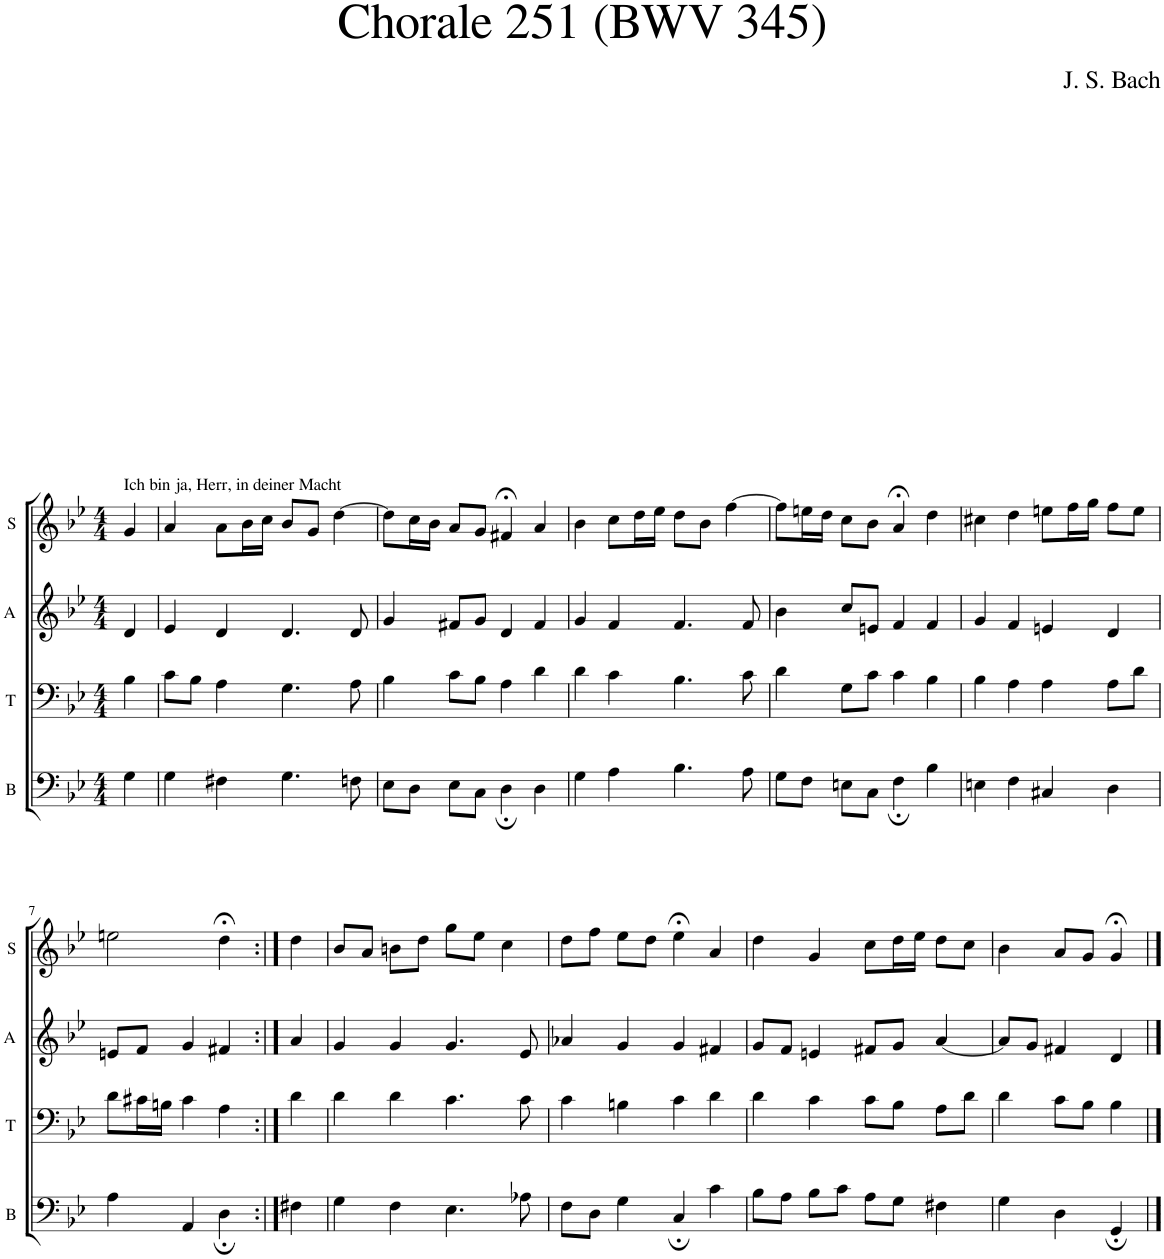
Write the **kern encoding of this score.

**kern	**kern	**kern	**kern
*part4	*part3	*part2	*part1
*staff4	*staff3	*staff2	*staff1
*I"B	*I"T	*I"A	*I"S
*I'B	*I'T	*I'A	*I'S
*clefF4	*clefF4	*clefG2	*clefG2
*k[b-e-]	*k[b-e-]	*k[b-e-]	*k[b-e-]
*M4/4	*M4/4	*M4/4	*M4/4
=1	=1	=1	=1
!	!	!	!LO:TX:a:t=Ich bin ja, Herr, in deiner Macht
4G\	4B-\	4d/	4g/
=2	=2	=2	=2
4G\	8c\L	4e-/	4a/
.	8B-\J	.	.
4F#X\	4A\	4d/	8a\L
.	.	.	16b-\L
.	.	.	16cc\JJ
4.G\	4.G\	4.d/	8b-/L
.	.	.	8g/J
.	.	.	[4dd\
8Fn\	8A\	8d/	.
=3	=3	=3	=3
8E-\L	4B-\	4g/	8dd\L]
8D\J	.	.	16cc\L
.	.	.	16b-\JJ
8E-\L	8c\L	8f#X/L	8a/L
8C\J	8B-\J	8g/J	8g/J
4D;\	4A\	4d/	4f#X;</
4D\	4d\	4f#/	4a/
=4	=4	=4	=4
4G\	4d\	4g/	4b-\
4A\	4c\	4f/	8cc\L
.	.	.	16dd\L
.	.	.	16ee-\JJ
4.B-\	4.B-\	4.f/	8dd\L
.	.	.	8b-\J
.	.	.	[4ff\
8A\	8c\	8f/	.
=5	=5	=5	=5
8G\L	4d\	4b-\	8ff\L]
8F\J	.	.	16een\L
.	.	.	16dd\JJ
8En\L	8G\L	8cc/L	8cc\L
8C\J	8c\J	8en/J	8b-\J
4F;\	4c\	4f/	4a;</
4B-\	4B-\	4f/	4dd\
=6	=6	=6	=6
4En\	4B-\	4g/	4cc#X\
4F\	4A\	4f/	4dd\
4C#X/	4A\	4en/	8een\L
.	.	.	16ff\L
.	.	.	16gg\JJ
4D\	8A\L	4d/	8ff\L
.	8d\J	.	8ee\J
!!LO:LB:g=z
=7	=7	=7	=7
4A\	8d\L	8en/L	2een\
.	16c#X\L	8f/J	.
.	16Bn\JJ	.	.
4AA/	4c#\	4g/	.
4D;\	4A\	4f#X/	4dd;<\
=8:|!	=8:|!	=8:|!	=8:|!
4F#X\	4d\	4a/	4dd\
=9	=9	=9	=9
4G\	4d\	4g/	8b-/L
.	.	.	8a/J
4F\	4d\	4g/	8bn\L
.	.	.	8dd\J
4.E-\	4.c\	4.g/	8gg\L
.	.	.	8ee-\J
.	.	.	4cc\
8A-X\	8c\	8e-/	.
=10	=10	=10	=10
8F\L	4c\	4a-X/	8dd\L
8D\J	.	.	8ff\J
4G\	4Bn\	4g/	8ee-\L
.	.	.	8dd\J
4C;/	4c\	4g/	4ee-;<\
4c\	4d\	4f#X/	4a/
=11	=11	=11	=11
8B-\L	4d\	8g/L	4dd\
8A\J	.	8f/J	.
8B-\L	4c\	4en/	4g/
8c\J	.	.	.
8A\L	8c\L	8f#X/L	8cc\L
8G\J	8B-\J	8g/J	16dd\L
.	.	.	16ee-\JJ
4F#X\	8A\L	[4a/	8dd\L
.	8d\J	.	8cc\J
=12	=12	=12	=12
4G\	4d\	8a/L]	4b-\
.	.	8g/J	.
4D\	8c\L	4f#X/	8a/L
.	8B-\J	.	8g/J
4GG;/	4B-\	4d/	4g;</
==	==	==	==
*-	*-	*-	*-
